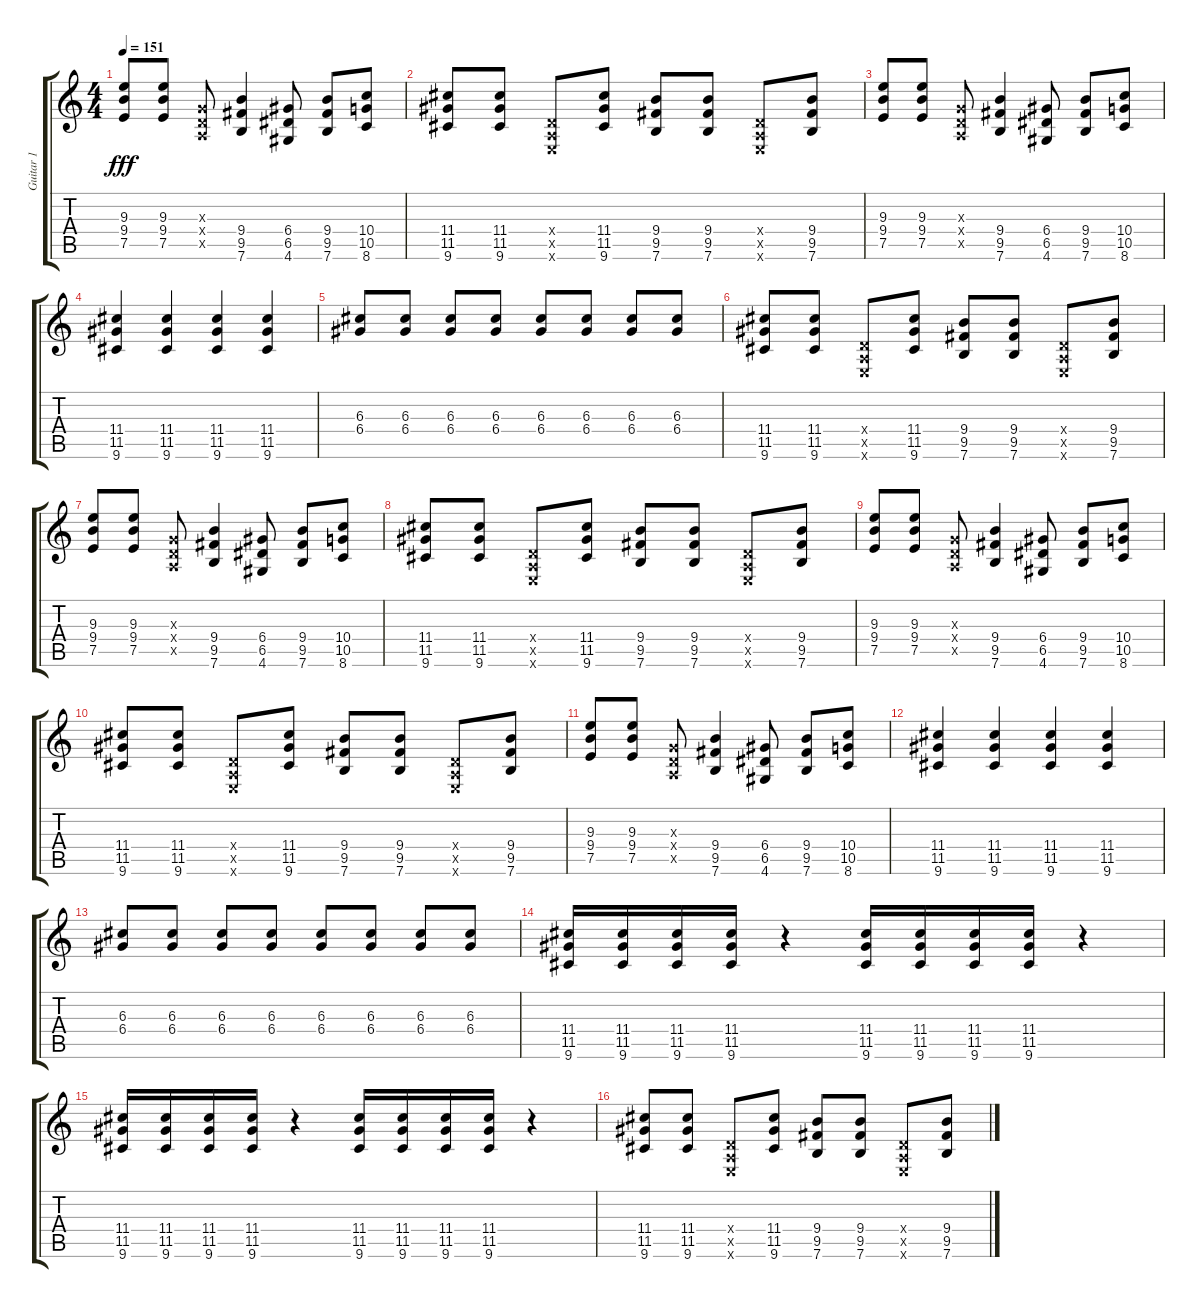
\track ("Guitar 1" "Guitar 1") {instrument electricguitarjazz}
\staff {score tabs}
\tuning (E4 B3 G3 D3 A2 E2) {hide}
\ts (4 4)
\tempo 151
\clef g2
\ks c
(9.3 9.4 7.5).8{dy fff} (9.3 9.4 7.5).8 (0.3{x} 0.4{x} 0.5{x}).8 (9.4 9.5 7.6).4 (6.4 6.5 4.6).8 (9.4 9.5 7.6).8 (10.4 10.5 8.6).8 |
(11.4 11.5 9.6).8 (11.4 11.5 9.6).8 (0.4{x} 0.5{x} 0.6{x}).8 (11.4 11.5 9.6).8 (9.4 9.5 7.6).8 (9.4 9.5 7.6).8 (0.4{x} 0.5{x} 0.6{x}).8 (9.4 9.5 7.6).8 |
(9.3 9.4 7.5).8 (9.3 9.4 7.5).8 (0.3{x} 0.4{x} 0.5{x}).8 (9.4 9.5 7.6).4 (6.4 6.5 4.6).8 (9.4 9.5 7.6).8 (10.4 10.5 8.6).8 |
(11.4 11.5 9.6).4 (11.4 11.5 9.6).4 (11.4 11.5 9.6).4 (11.4 11.5 9.6).4 |
(6.3 6.4).8 (6.3 6.4).8 (6.3 6.4).8 (6.3 6.4).8 (6.3 6.4).8 (6.3 6.4).8 (6.3 6.4).8 (6.3 6.4).8 |
(11.4 11.5 9.6).8 (11.4 11.5 9.6).8 (0.4{x} 0.5{x} 0.6{x}).8 (11.4 11.5 9.6).8 (9.4 9.5 7.6).8 (9.4 9.5 7.6).8 (0.4{x} 0.5{x} 0.6{x}).8 (9.4 9.5 7.6).8 |
(9.3 9.4 7.5).8 (9.3 9.4 7.5).8 (0.3{x} 0.4{x} 0.5{x}).8 (9.4 9.5 7.6).4 (6.4 6.5 4.6).8 (9.4 9.5 7.6).8 (10.4 10.5 8.6).8 |
(11.4 11.5 9.6).8 (11.4 11.5 9.6).8 (0.4{x} 0.5{x} 0.6{x}).8 (11.4 11.5 9.6).8 (9.4 9.5 7.6).8 (9.4 9.5 7.6).8 (0.4{x} 0.5{x} 0.6{x}).8 (9.4 9.5 7.6).8 |
(9.3 9.4 7.5).8 (9.3 9.4 7.5).8 (0.3{x} 0.4{x} 0.5{x}).8 (9.4 9.5 7.6).4 (6.4 6.5 4.6).8 (9.4 9.5 7.6).8 (10.4 10.5 8.6).8 |
(11.4 11.5 9.6).8 (11.4 11.5 9.6).8 (0.4{x} 0.5{x} 0.6{x}).8 (11.4 11.5 9.6).8 (9.4 9.5 7.6).8 (9.4 9.5 7.6).8 (0.4{x} 0.5{x} 0.6{x}).8 (9.4 9.5 7.6).8 |
(9.3 9.4 7.5).8 (9.3 9.4 7.5).8 (0.3{x} 0.4{x} 0.5{x}).8 (9.4 9.5 7.6).4 (6.4 6.5 4.6).8 (9.4 9.5 7.6).8 (10.4 10.5 8.6).8 |
(11.4 11.5 9.6).4 (11.4 11.5 9.6).4 (11.4 11.5 9.6).4 (11.4 11.5 9.6).4 |
(6.3 6.4).8 (6.3 6.4).8 (6.3 6.4).8 (6.3 6.4).8 (6.3 6.4).8 (6.3 6.4).8 (6.3 6.4).8 (6.3 6.4).8 |
(11.4 11.5 9.6).16 (11.4 11.5 9.6).16 (11.4 11.5 9.6).16 (11.4 11.5 9.6).16 r.4 (11.4 11.5 9.6).16 (11.4 11.5 9.6).16 (11.4 11.5 9.6).16 (11.4 11.5 9.6).16 r.4 |
(11.4 11.5 9.6).16 (11.4 11.5 9.6).16 (11.4 11.5 9.6).16 (11.4 11.5 9.6).16 r.4 (11.4 11.5 9.6).16 (11.4 11.5 9.6).16 (11.4 11.5 9.6).16 (11.4 11.5 9.6).16 r.4 |
(11.4 11.5 9.6).8 (11.4 11.5 9.6).8 (0.4{x} 0.5{x} 0.6{x}).8 (11.4 11.5 9.6).8 (9.4 9.5 7.6).8 (9.4 9.5 7.6).8 (0.4{x} 0.5{x} 0.6{x}).8 (9.4 9.5 7.6).8
